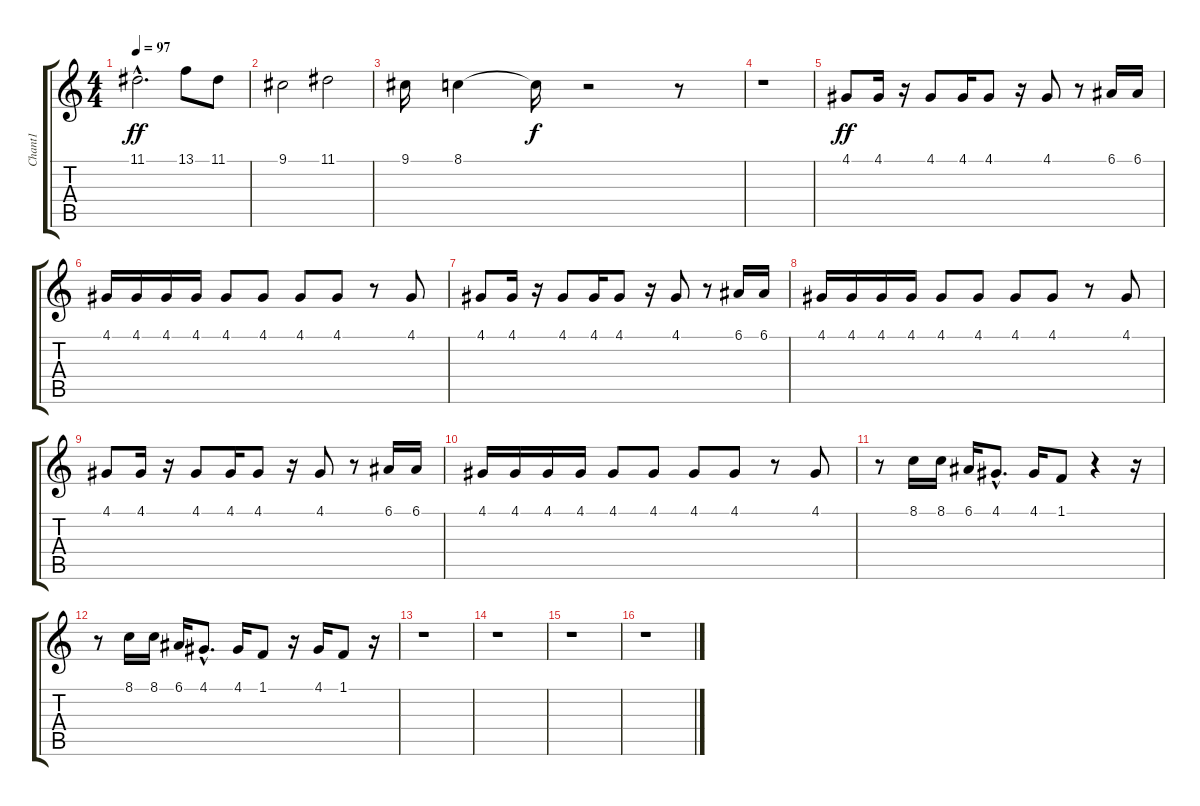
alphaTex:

\track ("Chant1" "Chant1") {instrument sopranosax}
\staff {score tabs}
\tuning (E4 B3 G3 D3 A2 E2) {hide}
\ts (4 4)
\tempo 97
\clef g2
\ks c
11.1{hac}.2{d dy ff} 13.1.8 11.1.8 |
9.1.2 11.1.2 |
9.1.16 8.1.4 8.1{t}.16{dy f} r.2 r.8 |
r.1 |
4.1.8{dy ff} 4.1.16 r.16 4.1.8 4.1.16 4.1.8 r.16 4.1.8 r.8 6.1.16 6.1.16 |
4.1.16 4.1.16 4.1.16 4.1.16 4.1.8 4.1.8 4.1.8 4.1.8 r.8 4.1.8 |
4.1.8 4.1.16 r.16 4.1.8 4.1.16 4.1.8 r.16 4.1.8 r.8 6.1.16 6.1.16 |
4.1.16 4.1.16 4.1.16 4.1.16 4.1.8 4.1.8 4.1.8 4.1.8 r.8 4.1.8 |
4.1.8 4.1.16 r.16 4.1.8 4.1.16 4.1.8 r.16 4.1.8 r.8 6.1.16 6.1.16 |
4.1.16 4.1.16 4.1.16 4.1.16 4.1.8 4.1.8 4.1.8 4.1.8 r.8 4.1.8 |
r.8 8.1.16 8.1.16 6.1.16 4.1{hac}.8{d} 4.1.16 1.1.8 r.4 r.16 |
r.8 8.1.16 8.1.16 6.1.16 4.1{hac}.8{d} 4.1.16 1.1.8 r.16 4.1.16 1.1.8 r.16 |
r.1 |
r.1 |
r.1 |
r.1
